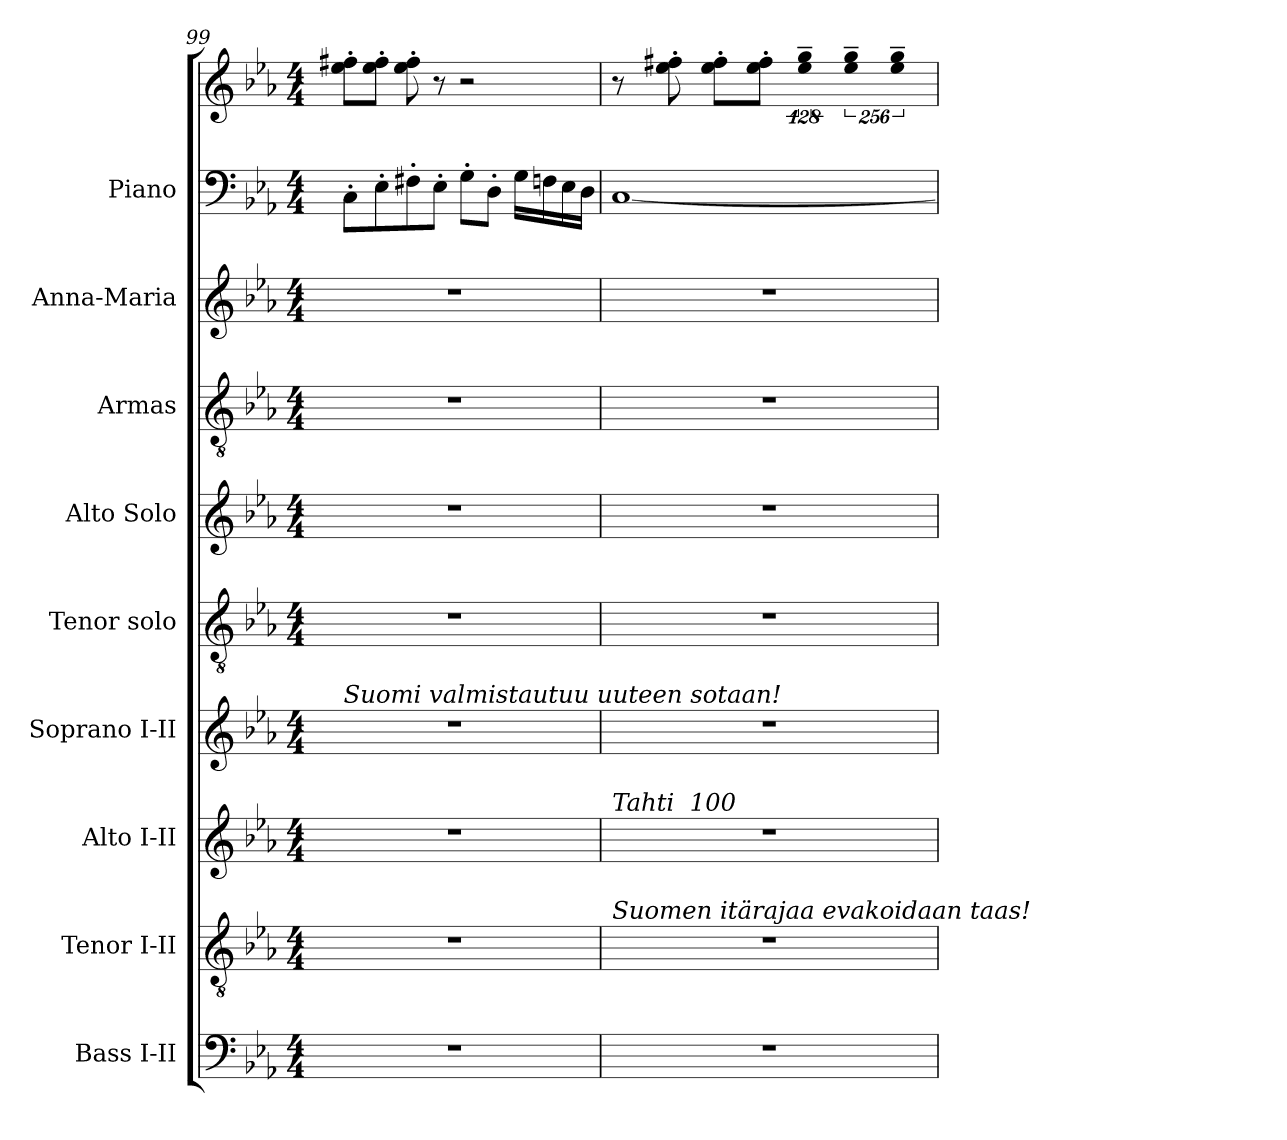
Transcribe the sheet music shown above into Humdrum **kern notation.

**kern	**kern	**kern	**kern	**kern	**kern	**kern	**kern	**kern	**kern
*part9	*part8	*part7	*part6	*part5	*part4	*part3	*part2	*part1	*part1
*staff10	*staff9	*staff8	*staff7	*staff6	*staff5	*staff4	*staff3	*staff2	*staff1
*I"Bass I-II	*I"Tenor I-II	*I"Alto I-II	*I"Soprano I-II	*I"Tenor solo	*I"Alto Solo	*I"Armas	*I"Anna-Maria	*I"Piano	*
*I'B.	*I'T.	*I'A.	*I'S.	*I'T. Solo	*I'A. Solo	*I'Armas	*I'A-M	*I'Pno.	*
!!LO:PB:g=z
*clefF4	*clefGv2	*clefG2	*clefG2	*clefGv2	*clefG2	*clefGv2	*clefG2	*clefF4	*clefG2
*	*ITrd7c12	*	*	*ITrd7c12	*	*ITrd7c12	*	*	*
*k[b-e-a-]	*k[b-e-a-]	*k[b-e-a-]	*k[b-e-a-]	*k[b-e-a-]	*k[b-e-a-]	*k[b-e-a-]	*k[b-e-a-]	*k[b-e-a-]	*k[b-e-a-]
*E-:	*E-:	*E-:	*E-:	*E-:	*E-:	*E-:	*E-:	*E-:	*E-:
*M4/4	*M4/4	*M4/4	*M4/4	*M4/4	*M4/4	*M4/4	*M4/4	*M4/4	*M4/4
=99	=99	=99	=99	=99	=99	=99	=99	=99	=99
!	!	!	!LO:TX:a:i:t=Suomi valmistautuu uuteen sotaan!	!	!	!	!	!	!
1r	1r	1r	1r	1r	1r	1r	1r	8C'i\L	8ee-i\' 8ff#Xi'L
.	.	.	.	.	.	.	.	8E-'i\	8ee-i\' 8ff#i'J
.	.	.	.	.	.	.	.	8F#X'i\	8ee-i\' 8ff#i'
.	.	.	.	.	.	.	.	8E-'i\J	8r
.	.	.	.	.	.	.	.	8G'i\L	2r
.	.	.	.	.	.	.	.	8D'i\J	.
.	.	.	.	.	.	.	.	16Gi\LL	.
.	.	.	.	.	.	.	.	16Fni\	.
.	.	.	.	.	.	.	.	16E-i\	.
.	.	.	.	.	.	.	.	16Di\JJ	.
=100	=100	=100	=100	=100	=100	=100	=100	=100	=100
!	!	!LO:TX:a:i:t=Tahti&nbsp; 100	!	!	!	!	!	!	!
!	!LO:TX:a:i:t=Suomen itärajaa evakoidaan taas!	!	!	!	!	!	!	!	!
1r	1r	1r	1r	1r	1r	1r	1r	[<1Ci	8r
.	.	.	.	.	.	.	.	.	8ee-i\' 8ff#Xi'
.	.	.	.	.	.	.	.	.	8ee-i\' 8ff#i'L
.	.	.	.	.	.	.	.	.	8ee-i\' 8ff#i'J
!	!	!	!	!	!	!	!	!	!LO:N:vis=4
.	.	.	.	.	.	.	.	.	512%85ee-i\~ 512%85ggi~
!	!	!	!	!	!	!	!	!	!LO:N:vis=4
.	.	.	.	.	.	.	.	.	1024%171ee-i\~ 1024%171ggi~
!	!	!	!	!	!	!	!	!	!LO:N:vis=4
.	.	.	.	.	.	.	.	.	1024%171ee-i\~ 1024%171ggi~
=	=	=	=	=	=	=	=	=	=
*-	*-	*-	*-	*-	*-	*-	*-	*-	*-
